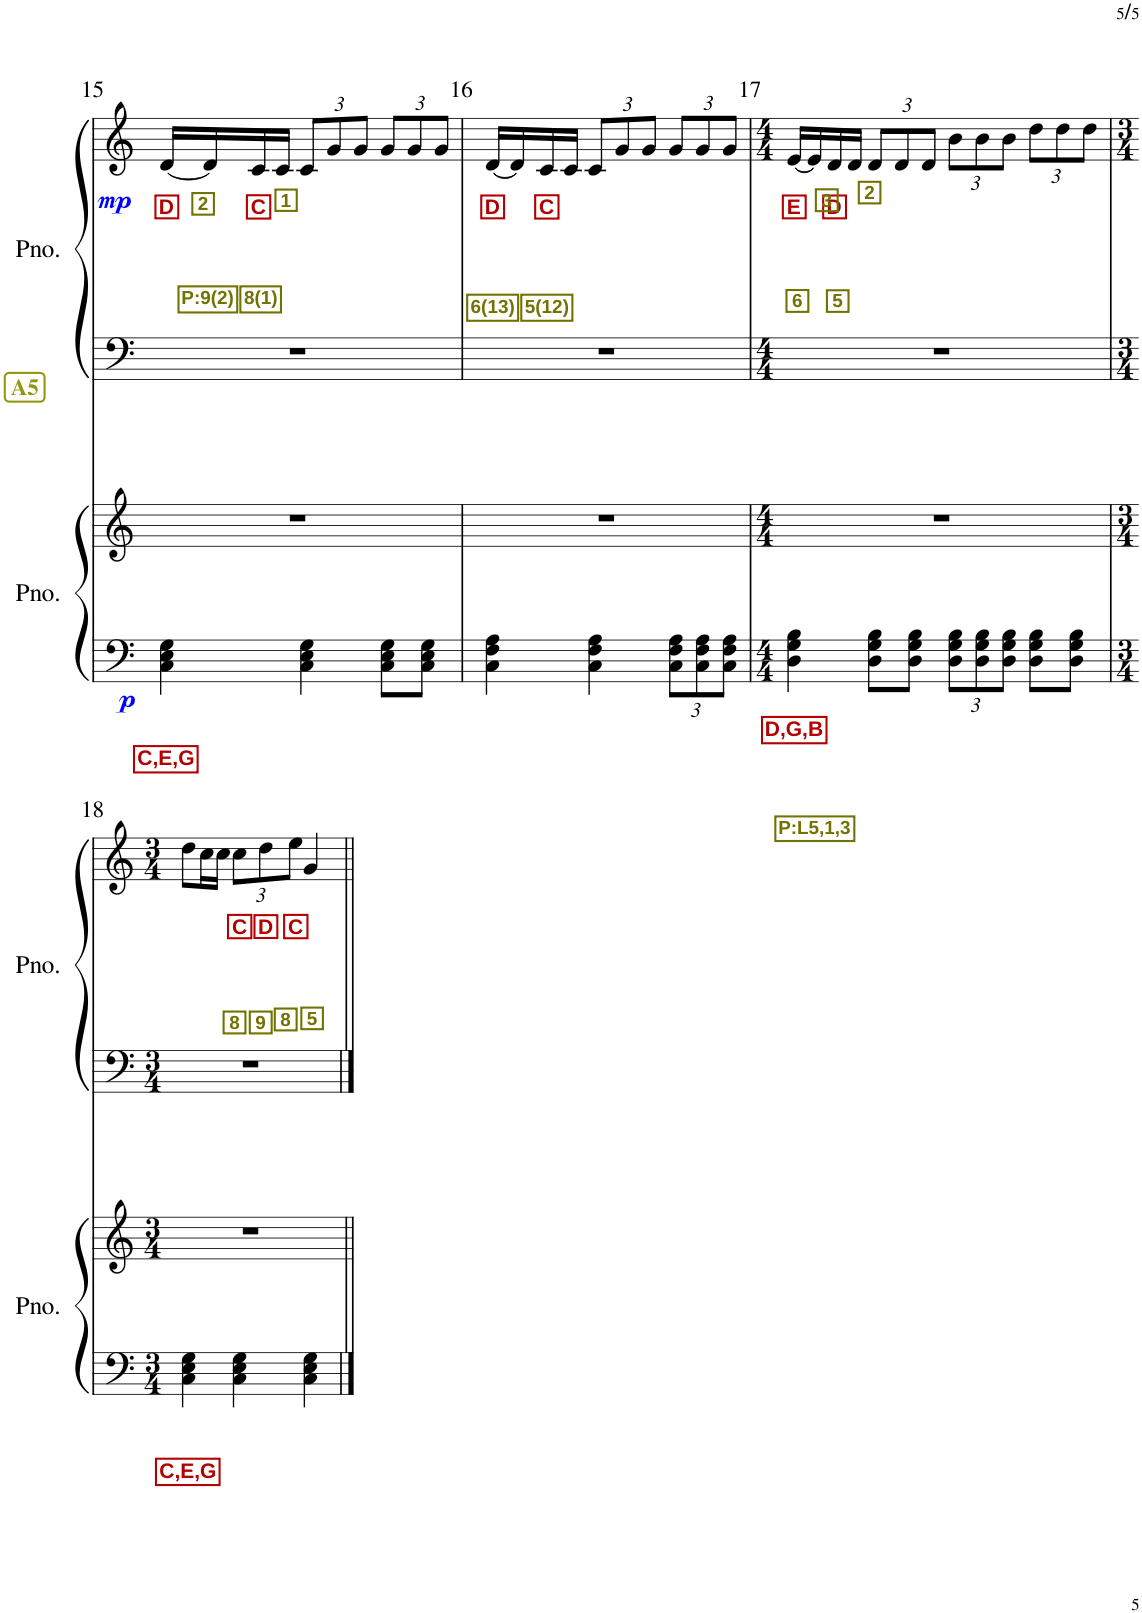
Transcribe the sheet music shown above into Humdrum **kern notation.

**kern	**text	**text	**text	**kern	**dynam	**kern	**kern	**text	**text	**text	**dynam
*part2	*part2	*part2	*part2	*part2	*part2	*part1	*part1	*part1	*part1	*part1	*part1
*staff4	*staff4	*staff4	*staff4	*staff3	*staff3/4	*staff2	*staff1	*staff1	*staff1	*staff1	*staff1/2
*I"ピアノ	*	*	*	*	*	*I"ピアノ	*	*	*	*	*
!!LO:PB:g=z
*clefF4	*	*	*	*clefG2	*	*clefF4	*clefG2	*	*	*	*
*k[]	*	*	*	*k[]	*	*k[]	*k[]	*	*	*	*
*M3/4	*	*	*	*M3/4	*	*M3/4	*M3/4	*	*	*	*
!!LO:REH:place=s1:b:B:cj:color=#91980E:fs=11:t=A5
=15	=15	=15	=15	=15	=15	=15	=15	=15	=15	=15	=15
!	!	!LO:LY:b:color=#B30000	!	!	!LO:DY:b=2	!	!	!LO:LY:b:color=#727200	!LO:LY:b:color=#B30000	!LO:LY:b:color=#727200	!LO:DY:b
4C\ 4E\ 4G\	.	C,E,G	.	2.r	p	2.r	[16d/LL	2	D	P:9(2)	mp
.	.	.	.	.	.	.	16d/]	.	.	.	.
!	!	!	!	!	!	!	!	!LO:LY:b:color=#727200	!LO:LY:b:color=#B30000	!LO:LY:b:color=#727200	!
.	.	.	.	.	.	.	16c/	1	C	8(1)	.
.	.	.	.	.	.	.	16c/JJ	.	.	.	.
*	*	*	*	*	*	*	*Xbrackettup	*	*	*	*
4C\ 4E\ 4G\	.	.	.	.	.	.	12c/L	.	.	.	.
.	.	.	.	.	.	.	12g/	.	.	.	.
.	.	.	.	.	.	.	12g/J	.	.	.	.
8C\ 8E\ 8G\L	.	.	.	.	.	.	12g/L	.	.	.	.
.	.	.	.	.	.	.	12g/	.	.	.	.
8C\ 8E\ 8G\J	.	.	.	.	.	.	.	.	.	.	.
.	.	.	.	.	.	.	12g/J	.	.	.	.
=16	=16	=16	=16	=16	=16	=16	=16	=16	=16	=16	=16
!	!	!	!	!	!	!	!	!	!LO:LY:b:color=#B30000	!LO:LY:b:color=#727200	!
4C\ 4F\ 4A\	.	.	.	2.r	.	2.r	[16d/LL	.	D	6(13)	.
.	.	.	.	.	.	.	16d/]	.	.	.	.
!	!	!	!	!	!	!	!	!	!LO:LY:b:color=#B30000	!LO:LY:b:color=#727200	!
.	.	.	.	.	.	.	16c/	.	C	5(12)	.
.	.	.	.	.	.	.	16c/JJ	.	.	.	.
4C\ 4F\ 4A\	.	.	.	.	.	.	12c/L	.	.	.	.
.	.	.	.	.	.	.	12g/	.	.	.	.
.	.	.	.	.	.	.	12g/J	.	.	.	.
*Xbrackettup	*	*	*	*	*	*	*	*	*	*	*
12C\ 12F\ 12A\L	.	.	.	.	.	.	12g/L	.	.	.	.
12C\ 12F\ 12A\	.	.	.	.	.	.	12g/	.	.	.	.
12C\ 12F\ 12A\J	.	.	.	.	.	.	12g/J	.	.	.	.
=17	=17	=17	=17	=17	=17	=17	=17	=17	=17	=17	=17
*M4/4	*	*	*	*M4/4	*	*M4/4	*M4/4	*	*	*	*
!	!	!LO:LY:b:color=#B30000	!LO:LY:b:color=#727200	!	!	!	!	!LO:LY:b:color=#727200	!LO:LY:b:color=#B30000	!LO:LY:b:color=#727200	!
4D\ 4G\ 4B\	.	D,G,B	P:L5,1,3	1r	.	1r	[16e/LL	3	E	6	.
.	.	.	.	.	.	.	16e/]	.	.	.	.
!	!	!	!	!	!	!	!	!LO:LY:b:color=#727200	!LO:LY:b:color=#B30000	!LO:LY:b:color=#727200	!
.	.	.	.	.	.	.	16d/	2	D	5	.
.	.	.	.	.	.	.	16d/JJ	.	.	.	.
8D\ 8G\ 8B\L	.	.	.	.	.	.	12d/L	.	.	.	.
.	.	.	.	.	.	.	12d/	.	.	.	.
8D\ 8G\ 8B\J	.	.	.	.	.	.	.	.	.	.	.
.	.	.	.	.	.	.	12d/J	.	.	.	.
12D\ 12G\ 12B\L	.	.	.	.	.	.	12b\L	.	.	.	.
12D\ 12G\ 12B\	.	.	.	.	.	.	12b\	.	.	.	.
12D\ 12G\ 12B\J	.	.	.	.	.	.	12b\J	.	.	.	.
8D\ 8G\ 8B\L	.	.	.	.	.	.	12dd\L	.	.	.	.
.	.	.	.	.	.	.	12dd\	.	.	.	.
8D\ 8G\ 8B\J	.	.	.	.	.	.	.	.	.	.	.
.	.	.	.	.	.	.	12dd\J	.	.	.	.
!!LO:LB:g=z
=18	=18	=18	=18	=18	=18	=18	=18	=18	=18	=18	=18
*M3/4	*	*	*	*M3/4	*	*M3/4	*M3/4	*	*	*	*
!	!	!LO:LY:b:color=#B30000	!	!	!	!	!	!	!	!	!
4C\ 4E\ 4G\	.	C,E,G	.	2.r	.	2.r	8dd\L	.	.	.	.
.	.	.	.	.	.	.	16cc\L	.	.	.	.
.	.	.	.	.	.	.	16cc\JJ	.	.	.	.
!	!	!	!	!	!	!	!	!	!LO:LY:b:color=#B30000	!LO:LY:b:color=#727200	!
4C\ 4E\ 4G\	.	.	.	.	.	.	12cc\L	.	C	8	.
!	!	!	!	!	!	!	!	!	!LO:LY:b:color=#B30000	!LO:LY:b:color=#727200	!
.	.	.	.	.	.	.	12dd\	.	D	9	.
!	!	!	!	!	!	!	!	!	!LO:LY:b:color=#B30000	!LO:LY:b:color=#727200	!
.	.	.	.	.	.	.	12ee\J	.	C	8	.
!	!	!	!	!	!	!	!	!	!	!LO:LY:b:color=#727200	!
4C\ 4E\ 4G\	.	.	.	.	.	.	4g/	.	.	5	.
=||	=||	=||	=||	=||	=||	=||	=||	=||	=||	=||	=||
*-	*-	*-	*-	*-	*-	*-	*-	*-	*-	*-	*-
